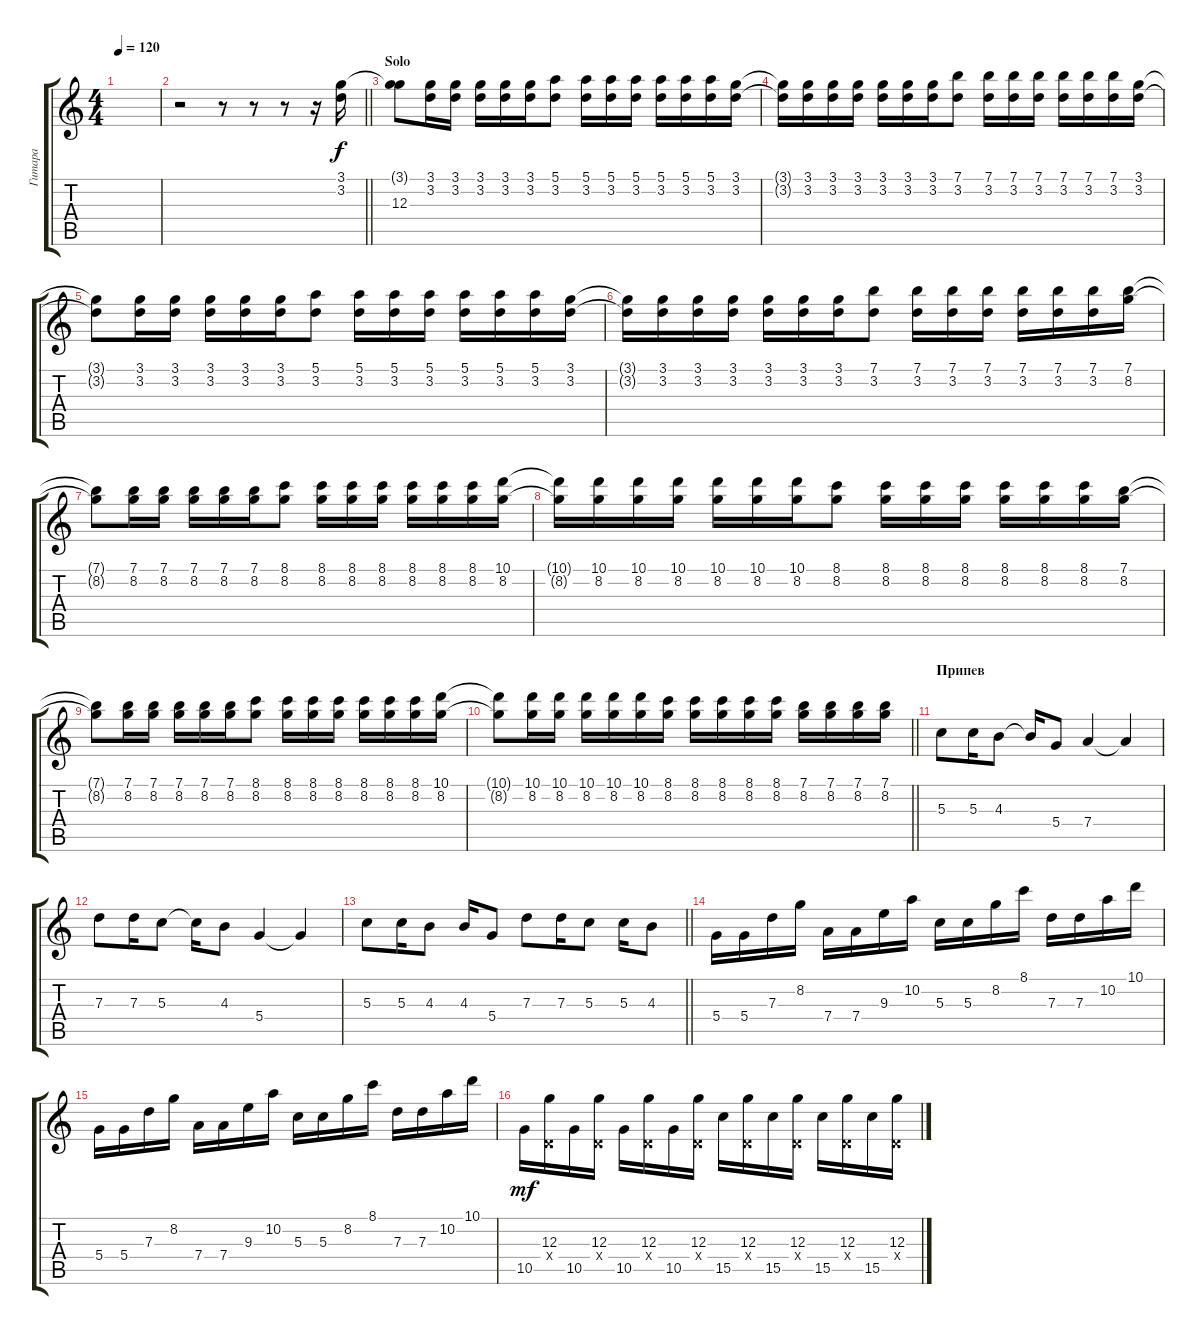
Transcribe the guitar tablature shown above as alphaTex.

\track ("Гитара" "Гитара") {instrument distortionguitar}
\staff {score tabs}
\tuning (E4 B3 G3 D3 A2 E2) {hide}
\ts (4 4)
\tempo 120
\clef g2
\ks c
|
\barLineRight lightlight
r.2 r.8 r.8 r.8 r.16 (3.1 3.2).16 |
\section ("" "Solo")
(3.1{t} 12.3).8{volume 16} (3.1 3.2).16 (3.1 3.2).16 (3.1 3.2).16 (3.1 3.2).16 (3.1 3.2).16 (5.1 3.2).8 (5.1 3.2).16 (5.1 3.2).16 (5.1 3.2).16 (5.1 3.2).16 (5.1 3.2).16 (5.1 3.2).16 (3.1 3.2).16 |
(3.1{t} 3.2{t}).16 (3.1 3.2).16 (3.1 3.2).16 (3.1 3.2).16 (3.1 3.2).16 (3.1 3.2).16 (3.1 3.2).16 (7.1 3.2).8 (7.1 3.2).16 (7.1 3.2).16 (7.1 3.2).16 (7.1 3.2).16 (7.1 3.2).16 (7.1 3.2).16 (3.1 3.2).16 |
(3.1{t} 3.2{t}).8{volume 16} (3.1 3.2).16 (3.1 3.2).16 (3.1 3.2).16 (3.1 3.2).16 (3.1 3.2).16 (5.1 3.2).8 (5.1 3.2).16 (5.1 3.2).16 (5.1 3.2).16 (5.1 3.2).16 (5.1 3.2).16 (5.1 3.2).16 (3.1 3.2).16 |
(3.1{t} 3.2{t}).16 (3.1 3.2).16 (3.1 3.2).16 (3.1 3.2).16 (3.1 3.2).16 (3.1 3.2).16 (3.1 3.2).16 (7.1 3.2).8 (7.1 3.2).16 (7.1 3.2).16 (7.1 3.2).16 (7.1 3.2).16 (7.1 3.2).16 (7.1 3.2).16 (7.1 8.2).16 |
(7.1{t} 8.2{t}).8 (7.1 8.2).16 (7.1 8.2).16 (7.1 8.2).16 (7.1 8.2).16 (7.1 8.2).16 (8.1 8.2).8 (8.1 8.2).16 (8.1 8.2).16 (8.1 8.2).16 (8.1 8.2).16 (8.1 8.2).16 (8.1 8.2).16 (10.1 8.2).16 |
(10.1{t} 8.2{t}).16 (10.1 8.2).16 (10.1 8.2).16 (10.1 8.2).16 (10.1 8.2).16 (10.1 8.2).16 (10.1 8.2).16 (8.1 8.2).8 (8.1 8.2).16 (8.1 8.2).16 (8.1 8.2).16 (8.1 8.2).16 (8.1 8.2).16 (8.1 8.2).16 (7.1 8.2).16 |
(7.1{t} 8.2{t}).8 (7.1 8.2).16 (7.1 8.2).16 (7.1 8.2).16 (7.1 8.2).16 (7.1 8.2).16 (8.1 8.2).8 (8.1 8.2).16 (8.1 8.2).16 (8.1 8.2).16 (8.1 8.2).16 (8.1 8.2).16 (8.1 8.2).16 (10.1 8.2).16 |
\barLineRight lightlight
(10.1{t} 8.2{t}).8 (10.1 8.2).16 (10.1 8.2).16 (10.1 8.2).16 (10.1 8.2).16 (10.1 8.2).16 (8.1 8.2).16 (8.1 8.2).16 (8.1 8.2).16 (8.1 8.2).16 (8.1 8.2).16 (7.1 8.2).16 (7.1 8.2).16 (7.1 8.2).16 (7.1 8.2).16 |
\section ("" "Припев")
5.3.8 5.3.16 4.3.8 4.3{t}.16 5.4.8 7.4.4 7.4{t}.4 |
7.3.8 7.3.16 5.3.8 5.3{t}.16 4.3.8 5.4.4 5.4{t}.4 |
\barLineRight lightlight
5.3.8 5.3.16 4.3.8 4.3.16 5.4.8 7.3.8 7.3.16 5.3.8 5.3.16 4.3.8 |
5.4.16 5.4.16 7.3.16 8.2.16 7.4.16 7.4.16 9.3.16 10.2.16 5.3.16 5.3.16 8.2.16 8.1.16 7.3.16 7.3.16 10.2.16 10.1.16 |
5.4.16 5.4.16 7.3.16 8.2.16 7.4.16 7.4.16 9.3.16 10.2.16 5.3.16 5.3.16 8.2.16 8.1.16 7.3.16 7.3.16 10.2.16 10.1.16 |
10.5.16{dy mf} (12.3 0.4{x}).16 10.5.16 (12.3 0.4{x}).16 10.5.16 (12.3 0.4{x}).16 10.5.16 (12.3 0.4{x}).16 15.5.16 (12.3 0.4{x}).16 15.5.16 (12.3 0.4{x}).16 15.5.16 (12.3 0.4{x}).16 15.5.16 (12.3 0.4{x}).16
